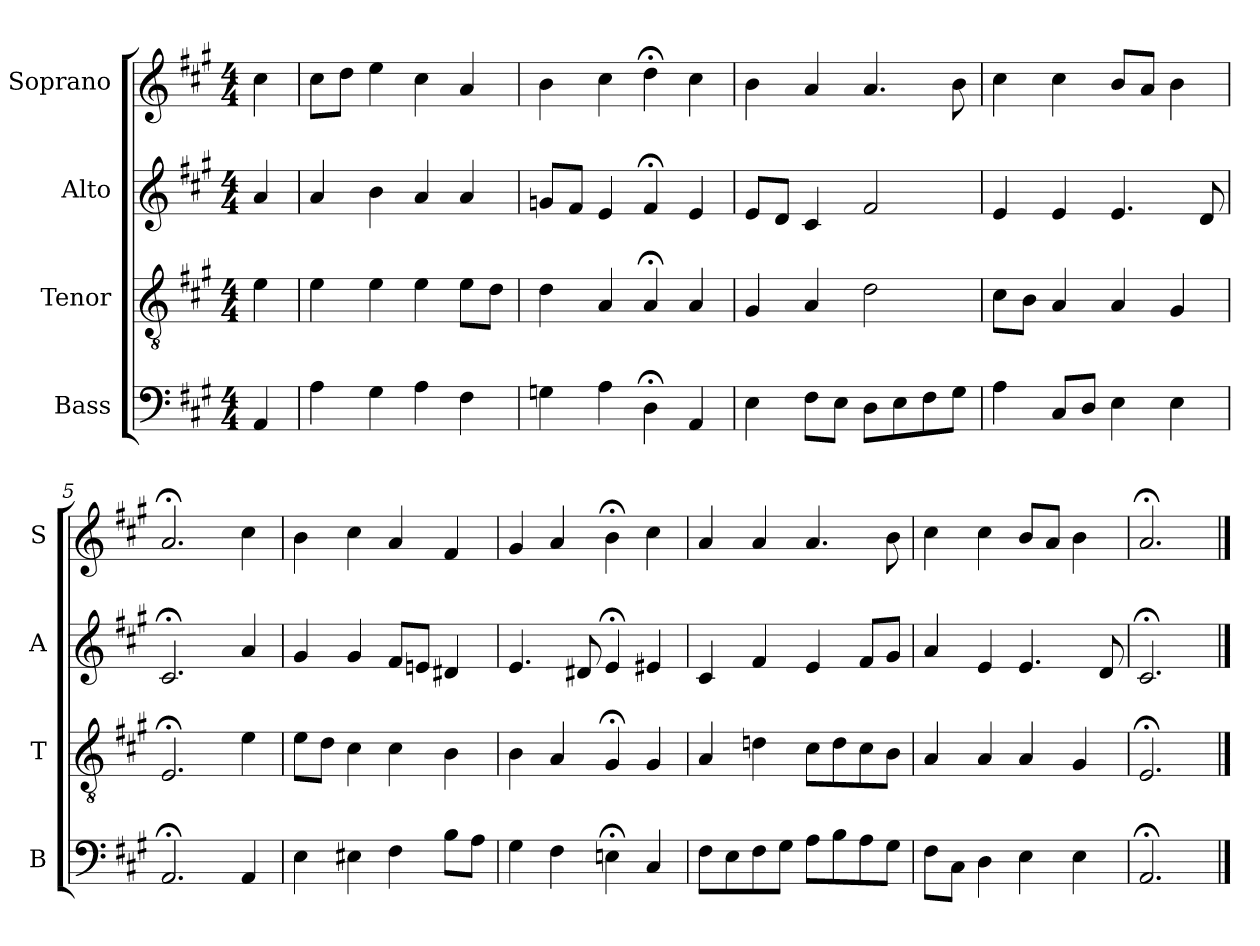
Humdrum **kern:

**kern	**kern	**kern	**kern
*part4	*part3	*part2	*part1
*staff4	*staff3	*staff2	*staff1
*I"Bass	*I"Tenor	*I"Alto	*I"Soprano
*I'B	*I'T	*I'A	*I'S
*clefF4	*clefGv2	*clefG2	*clefG2
*k[f#c#g#]	*k[f#c#g#]	*k[f#c#g#]	*k[f#c#g#]
*A:	*A:	*A:	*A:
*M4/4	*M4/4	*M4/4	*M4/4
*MM100	*MM100	*MM100	*MM100
=	=	=	=
4AA	4e	4a	4cc#
=1	=1	=1	=1
4A	4e	4a	8cc#L
.	.	.	8ddJ
4G#	4e	4b	4ee
4A	4e	4a	4cc#
4F#	8eL	4a	4a
.	8dJ	.	.
=2	=2	=2	=2
4Gn	4d	8gnL	4b
.	.	8f#J	.
4A	4A	4e	4cc#
4D;<	4A;<	4f#;<	4dd;<
4AA	4A	4e	4cc#
=3	=3	=3	=3
4E	4G#	8eL	4b
.	.	8dJ	.
8F#L	4A	4c#	4a
8EJ	.	.	.
8DL	2d	2f#	4.a
8E	.	.	.
8F#	.	.	.
8G#J	.	.	8b
=4	=4	=4	=4
4A	8c#L	4e	4cc#
.	8BJ	.	.
8C#L	4A	4e	4cc#
8DJ	.	.	.
4E	4A	4.e	8bL
.	.	.	8aJ
4E	4G#	.	4b
.	.	8d	.
=5	=5	=5	=5
2.AA;<	2.E;<	2.c#;<	2.a;<
4AA	4e	4a	4cc#
=6	=6	=6	=6
4E	8eL	4g#	4b
.	8dJ	.	.
4E#X	4c#	4g#	4cc#
4F#	4c#	8f#L	4a
.	.	8enJ	.
8BL	4B	4d#X	4f#
8AJ	.	.	.
=7	=7	=7	=7
4G#	4B	4.e	4g#
4F#	4A	.	4a
.	.	8d#X	.
4En;<	4G#;<	4e;<	4b;<
4C#	4G#	4e#X	4cc#
=8	=8	=8	=8
8F#L	4A	4c#	4a
8E	.	.	.
8F#	4dn	4f#	4a
8G#J	.	.	.
8AL	8c#L	4e	4.a
8B	8d	.	.
8A	8c#	8f#L	.
8G#J	8BJ	8g#J	8b
=9	=9	=9	=9
8F#L	4A	4a	4cc#
8C#J	.	.	.
4D	4A	4e	4cc#
4E	4A	4.e	8bL
.	.	.	8aJ
4E	4G#	.	4b
.	.	8d	.
=10	=10	=10	=10
2.AA;<	2.E;<	2.c#;<	2.a;<
==	==	==	==
*-	*-	*-	*-
